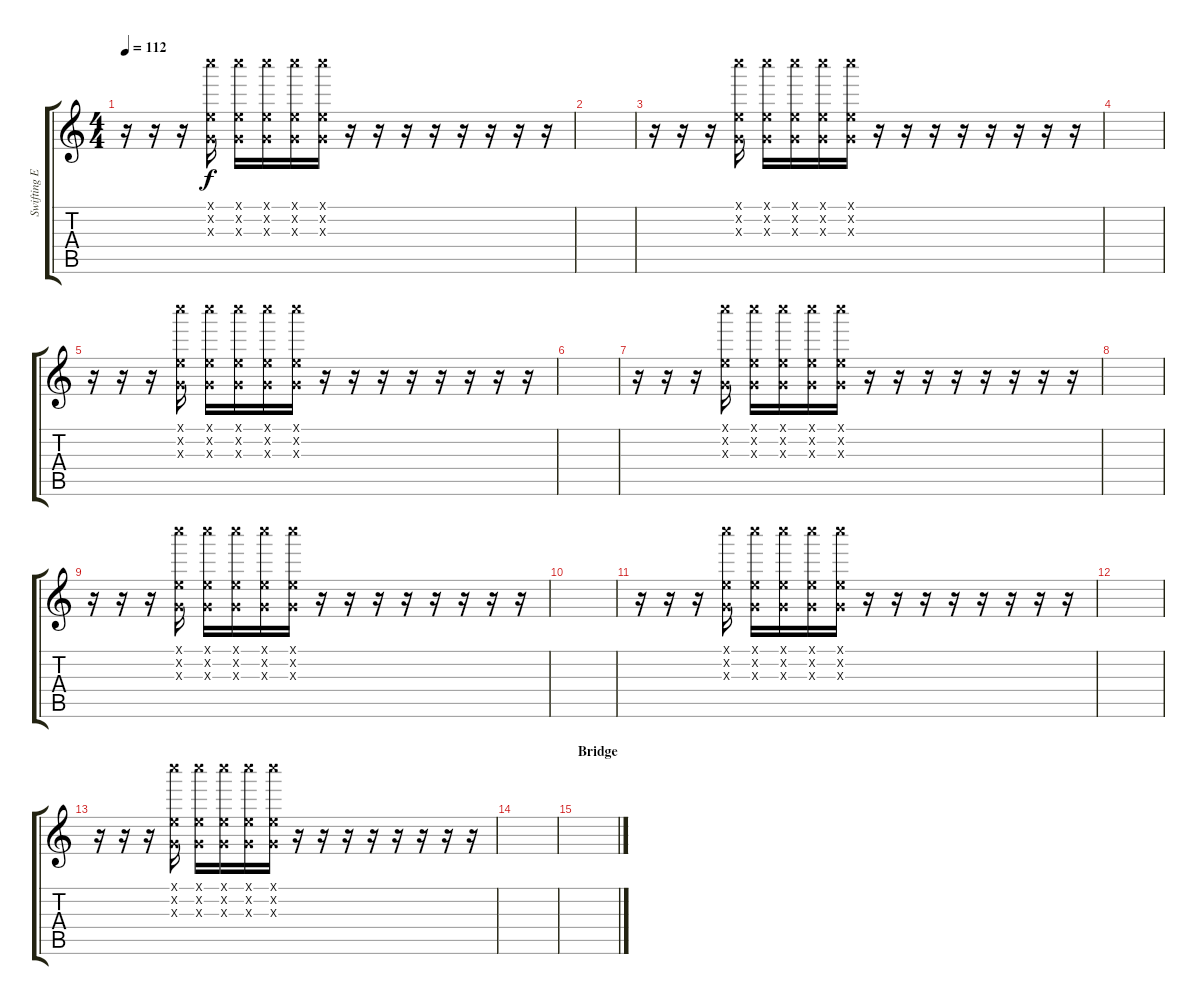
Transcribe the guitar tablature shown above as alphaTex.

\track ("Swifting Effect" "Swifting E") {instrument electricguitarmuted}
\staff {score tabs}
\tuning (E4 B3 G3 D3 A2 E2) {hide}
\ts (4 4)
\tempo 112
\clef g2
\ks c
r.16{dy f} r.16 r.16 (0.1{x} 25.2{x} 0.3{x}).16 (0.1{x} 25.2{x} 0.3{x}).16 (0.1{x} 25.2{x} 0.3{x}).16 (0.1{x} 25.2{x} 0.3{x}).16 (0.1{x} 25.2{x} 0.3{x}).16 r.16 r.16 r.16 r.16 r.16 r.16 r.16 r.16 |
|
r.16 r.16 r.16 (0.1{x} 25.2{x} 0.3{x}).16 (0.1{x} 25.2{x} 0.3{x}).16 (0.1{x} 25.2{x} 0.3{x}).16 (0.1{x} 25.2{x} 0.3{x}).16 (0.1{x} 25.2{x} 0.3{x}).16 r.16 r.16 r.16 r.16 r.16 r.16 r.16 r.16 |
|
r.16 r.16 r.16 (0.1{x} 25.2{x} 0.3{x}).16 (0.1{x} 25.2{x} 0.3{x}).16 (0.1{x} 25.2{x} 0.3{x}).16 (0.1{x} 25.2{x} 0.3{x}).16 (0.1{x} 25.2{x} 0.3{x}).16 r.16 r.16 r.16 r.16 r.16 r.16 r.16 r.16 |
|
r.16 r.16 r.16 (0.1{x} 25.2{x} 0.3{x}).16 (0.1{x} 25.2{x} 0.3{x}).16 (0.1{x} 25.2{x} 0.3{x}).16 (0.1{x} 25.2{x} 0.3{x}).16 (0.1{x} 25.2{x} 0.3{x}).16 r.16 r.16 r.16 r.16 r.16 r.16 r.16 r.16 |
|
r.16 r.16 r.16 (0.1{x} 25.2{x} 0.3{x}).16 (0.1{x} 25.2{x} 0.3{x}).16 (0.1{x} 25.2{x} 0.3{x}).16 (0.1{x} 25.2{x} 0.3{x}).16 (0.1{x} 25.2{x} 0.3{x}).16 r.16 r.16 r.16 r.16 r.16 r.16 r.16 r.16 |
|
r.16 r.16 r.16 (0.1{x} 25.2{x} 0.3{x}).16 (0.1{x} 25.2{x} 0.3{x}).16 (0.1{x} 25.2{x} 0.3{x}).16 (0.1{x} 25.2{x} 0.3{x}).16 (0.1{x} 25.2{x} 0.3{x}).16 r.16 r.16 r.16 r.16 r.16 r.16 r.16 r.16 |
|
r.16 r.16 r.16 (0.1{x} 25.2{x} 0.3{x}).16 (0.1{x} 25.2{x} 0.3{x}).16 (0.1{x} 25.2{x} 0.3{x}).16 (0.1{x} 25.2{x} 0.3{x}).16 (0.1{x} 25.2{x} 0.3{x}).16 r.16 r.16 r.16 r.16 r.16 r.16 r.16 r.16 |
|
\section ("" "Bridge")
